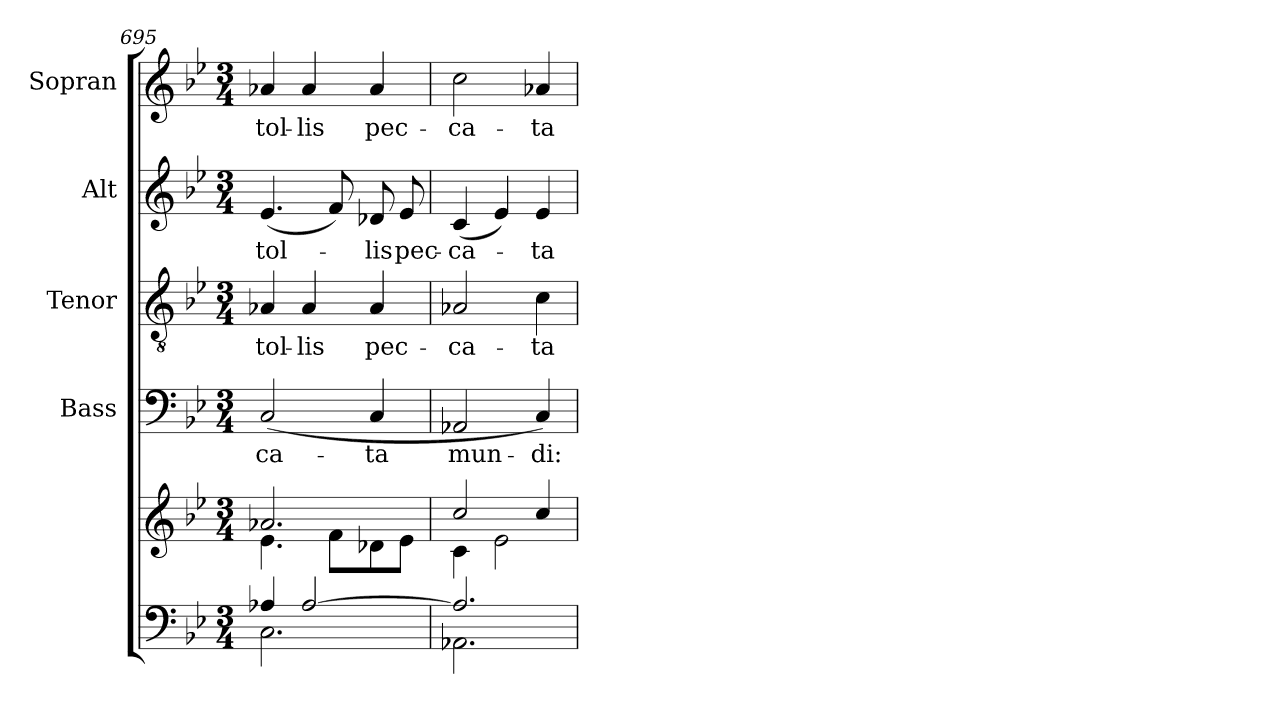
**kern	**kern	**kern	**text	**kern	**text	**kern	**text	**kern	**text
*part5	*part5	*part4	*part4	*part3	*part3	*part2	*part2	*part1	*part1
*staff6	*staff5	*staff4	*staff4	*staff3	*staff3	*staff2	*staff2	*staff1	*staff1
*	*	*I"Bass	*	*I"Tenor	*	*I"Alt	*	*I"Sopran	*
*	*	*I'B.	*	*I'T.	*	*I'A.	*	*I'S.	*
*clefF4	*clefG2	*clefF4	*	*clefGv2	*	*clefG2	*	*clefG2	*
*k[b-e-]	*k[b-e-]	*k[b-e-]	*	*k[b-e-]	*	*k[b-e-]	*	*k[b-e-]	*
*B-:	*B-:	*B-:	*	*B-:	*	*B-:	*	*B-:	*
*M3/4	*M3/4	*M3/4	*	*M3/4	*	*M3/4	*	*M3/4	*
=695	=695	=695	=695	=695	=695	=695	=695	=695	=695
*^	*^	*	*	*	*	*	*	*	*
!	!	!	!	!	!LO:LY:b	!	!LO:LY:b	!	!LO:LY:b	!	!LO:LY:b
4A-X/	2.C\	2.a-X/	4.e-\	(<2C/	-ca-	4A-X/	tol-	(<4.e-/	tol-	4a-X/	tol-
!	!	!	!	!	!	!	!LO:LY:b	!	!	!	!LO:LY:b
[>2A-/	.	.	.	.	.	4A-/	-lis	.	.	4a-/	-lis
.	.	.	8f\L	.	.	.	.	8f/)	.	.	.
!	!	!	!	!	!LO:LY:b	!	!LO:LY:b	!	!LO:LY:b	!	!LO:LY:b
.	.	.	8d-X\	4C/	-ta	4A-/	pec-	8d-X/	-lis	4a-/	pec-
!	!	!	!	!	!	!	!	!	!LO:LY:b	!	!
.	.	.	8e-\J	.	.	.	.	8e-/	pec-	.	.
=696	=696	=696	=696	=696	=696	=696	=696	=696	=696	=696	=696
!	!	!	!	!	!LO:LY:b	!	!LO:LY:b	!	!LO:LY:b	!	!LO:LY:b
2.A-/]	2.AA-X\	2cc/	4c\	2AA-X/	mun-	2A-X/	-ca-	(<4c/	-ca-	2cc\	-ca-
.	.	.	2e-\	.	.	.	.	4e-/)	.	.	.
!	!	!	!	!	!LO:LY:b	!	!LO:LY:b	!	!LO:LY:b	!	!LO:LY:b
.	.	4cc/	.	4C/)	-di:	4c\	-ta	4e-/	-ta	4a-X/	-ta
*v	*v	*	*	*	*	*	*	*	*	*	*
*	*v	*v	*	*	*	*	*	*	*	*
=	=	=	=	=	=	=	=	=	=
*-	*-	*-	*-	*-	*-	*-	*-	*-	*-
